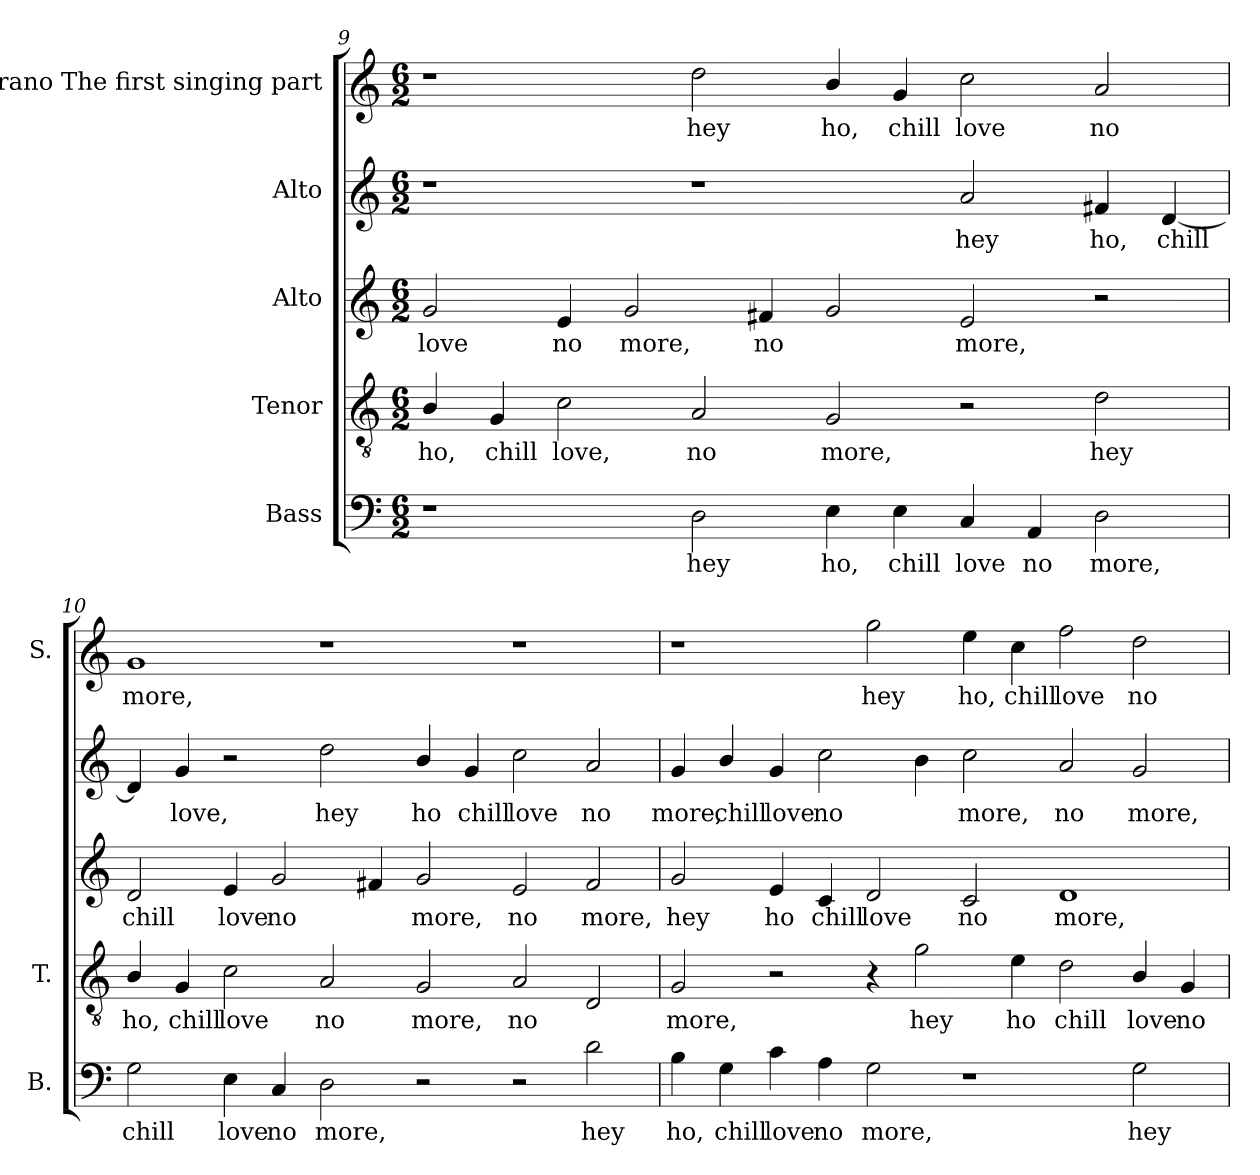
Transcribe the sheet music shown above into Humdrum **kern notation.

**kern	**text	**kern	**text	**kern	**text	**kern	**text	**kern	**text
*part5	*part5	*part4	*part4	*part3	*part3	*part2	*part2	*part1	*part1
*staff5	*staff5	*staff4	*staff4	*staff3	*staff3	*staff2	*staff2	*staff1	*staff1
*I"Bass	*	*I"Tenor	*	*I"Alto	*	*I"Alto	*	*I"Soprano The first singing part	*
*I'B.	*	*I'T.	*	*	*	*	*	*I'S.	*
!!LO:LB:g=z
*clefF4	*	*clefGv2	*	*clefG2	*	*clefG2	*	*clefG2	*
*	*	*ITrd7c12	*	*ITrd7c12	*	*ITrd7c12	*	*	*
*k[]	*	*k[]	*	*k[]	*	*k[]	*	*k[]	*
*C:	*	*C:	*	*C:	*	*C:	*	*C:	*
*M6/2	*	*M6/2	*	*M6/2	*	*M6/2	*	*M6/2	*
=9	=9	=9	=9	=9	=9	=9	=9	=9	=9
!	!	!	!LO:LY:b:color=#000000	!	!	!	!	!	!
!	!	!	!	!	!LO:LY:b:color=#000000	!	!	!	!
1r	.	4BBi/	ho,	2Gi/	love	1r	.	1r	.
!	!	!	!LO:LY:b:color=#000000	!	!	!	!	!	!
.	.	4GGi/	chill	.	.	.	.	.	.
!	!	!	!LO:LY:b:color=#000000	!	!	!	!	!	!
!	!	!	!	!	!LO:LY:b:color=#000000	!	!	!	!
.	.	2Ci\	love,	4Ei/	no	.	.	.	.
!	!	!	!	!	!LO:LY:b:color=#000000	!	!	!	!
.	.	.	.	2Gi/	more,	.	.	.	.
!	!LO:LY:b:color=#000000	!	!	!	!	!	!	!	!
!	!	!	!LO:LY:b:color=#000000	!	!	!	!	!	!
!	!	!	!	!	!	!	!	!	!LO:LY:b:color=#000000
2Di\	hey	2AAi/	no	.	.	1r	.	2ddi\	hey
!	!	!	!	!	!LO:LY:b:color=#000000	!	!	!	!
.	.	.	.	4F#Xi/	no	.	.	.	.
!	!LO:LY:b:color=#000000	!	!	!	!	!	!	!	!
!	!	!	!LO:LY:b:color=#000000	!	!	!	!	!	!
!	!	!	!	!	!	!	!	!	!LO:LY:b:color=#000000
4Ei\	ho,	2GGi/	more,	2Gi/	.	.	.	4bi/	ho,
!	!LO:LY:b:color=#000000	!	!	!	!	!	!	!	!
!	!	!	!	!	!	!	!	!	!LO:LY:b:color=#000000
4Ei\	chill	.	.	.	.	.	.	4gi/	chill
!	!LO:LY:b:color=#000000	!	!	!	!	!	!	!	!
!	!	!	!	!	!LO:LY:b:color=#000000	!	!	!	!
!	!	!	!	!	!	!	!LO:LY:b:color=#000000	!	!
!	!	!	!	!	!	!	!	!	!LO:LY:b:color=#000000
4Ci/	love	2r	.	2Ei/	more,	2Ai/	hey	2cci\	love
!	!LO:LY:b:color=#000000	!	!	!	!	!	!	!	!
4AAi/	no	.	.	.	.	.	.	.	.
!	!LO:LY:b:color=#000000	!	!	!	!	!	!	!	!
!	!	!	!LO:LY:b:color=#000000	!	!	!	!	!	!
!	!	!	!	!	!	!	!LO:LY:b:color=#000000	!	!
!	!	!	!	!	!	!	!	!	!LO:LY:b:color=#000000
2Di\	more,	2Di\	hey	2r	.	4F#Xi/	ho,	2ai/	no
!	!	!	!	!	!	!	!LO:LY:b:color=#000000	!	!
.	.	.	.	.	.	[4Di/	chill	.	.
=10	=10	=10	=10	=10	=10	=10	=10	=10	=10
!	!LO:LY:b:color=#000000	!	!	!	!	!	!	!	!
!	!	!	!LO:LY:b:color=#000000	!	!	!	!	!	!
!	!	!	!	!	!LO:LY:b:color=#000000	!	!	!	!
!	!	!	!	!	!	!	!	!	!LO:LY:b:color=#000000
2Gi\	chill	4BBi/	ho,	2Di/	chill	4Di/]	.	1gi	more,
!	!	!	!LO:LY:b:color=#000000	!	!	!	!	!	!
!	!	!	!	!	!	!	!LO:LY:b:color=#000000	!	!
.	.	4GGi/	chill	.	.	4Gi/	love,	.	.
!	!LO:LY:b:color=#000000	!	!	!	!	!	!	!	!
!	!	!	!LO:LY:b:color=#000000	!	!	!	!	!	!
!	!	!	!	!	!LO:LY:b:color=#000000	!	!	!	!
4Ei\	love	2Ci\	love	4Ei/	love	2r	.	.	.
!	!LO:LY:b:color=#000000	!	!	!	!	!	!	!	!
!	!	!	!	!	!LO:LY:b:color=#000000	!	!	!	!
4Ci/	no	.	.	2Gi/	no	.	.	.	.
!	!LO:LY:b:color=#000000	!	!	!	!	!	!	!	!
!	!	!	!LO:LY:b:color=#000000	!	!	!	!	!	!
!	!	!	!	!	!	!	!LO:LY:b:color=#000000	!	!
2Di\	more,	2AAi/	no	.	.	2di\	hey	1r	.
.	.	.	.	4F#Xi/	.	.	.	.	.
!	!	!	!LO:LY:b:color=#000000	!	!	!	!	!	!
!	!	!	!	!	!LO:LY:b:color=#000000	!	!	!	!
!	!	!	!	!	!	!	!LO:LY:b:color=#000000	!	!
2r	.	2GGi/	more,	2Gi/	more,	4Bi/	ho	.	.
!	!	!	!	!	!	!	!LO:LY:b:color=#000000	!	!
.	.	.	.	.	.	4Gi/	chill	.	.
!	!	!	!LO:LY:b:color=#000000	!	!	!	!	!	!
!	!	!	!	!	!LO:LY:b:color=#000000	!	!	!	!
!	!	!	!	!	!	!	!LO:LY:b:color=#000000	!	!
2r	.	2AAi/	no	2Ei/	no	2ci\	love	1r	.
!	!LO:LY:b:color=#000000	!	!	!	!	!	!	!	!
!	!	!	!	!	!LO:LY:b:color=#000000	!	!	!	!
!	!	!	!	!	!	!	!LO:LY:b:color=#000000	!	!
2di\	hey	2DDi/	.	2F#i/	more,	2Ai/	no	.	.
!!LO:LB:g=z
=11	=11	=11	=11	=11	=11	=11	=11	=11	=11
!	!LO:LY:b:color=#000000	!	!	!	!	!	!	!	!
!	!	!	!LO:LY:b:color=#000000	!	!	!	!	!	!
!	!	!	!	!	!LO:LY:b:color=#000000	!	!	!	!
!	!	!	!	!	!	!	!LO:LY:b:color=#000000	!	!
4Bi\	ho,	2GGi/	more,	2Gi/	hey	4Gi/	more,	1r	.
!	!LO:LY:b:color=#000000	!	!	!	!	!	!	!	!
!	!	!	!	!	!	!	!LO:LY:b:color=#000000	!	!
4Gi\	chill	.	.	.	.	4Bi/	chill	.	.
!	!LO:LY:b:color=#000000	!	!	!	!	!	!	!	!
!	!	!	!	!	!LO:LY:b:color=#000000	!	!	!	!
!	!	!	!	!	!	!	!LO:LY:b:color=#000000	!	!
4ci\	love	2r	.	4Ei/	ho	4Gi/	love	.	.
!	!LO:LY:b:color=#000000	!	!	!	!	!	!	!	!
!	!	!	!	!	!LO:LY:b:color=#000000	!	!	!	!
!	!	!	!	!	!	!	!LO:LY:b:color=#000000	!	!
4Ai\	no	.	.	4Ci/	chill	2ci\	no	.	.
!	!LO:LY:b:color=#000000	!	!	!	!	!	!	!	!
!	!	!	!	!	!LO:LY:b:color=#000000	!	!	!	!
!	!	!	!	!	!	!	!	!	!LO:LY:b:color=#000000
2Gi\	more,	4r	.	2Di/	love	.	.	2ggi\	hey
!	!	!	!LO:LY:b:color=#000000	!	!	!	!	!	!
.	.	2Gi\	hey	.	.	4Bi\	.	.	.
!	!	!	!	!	!LO:LY:b:color=#000000	!	!	!	!
!	!	!	!	!	!	!	!LO:LY:b:color=#000000	!	!
!	!	!	!	!	!	!	!	!	!LO:LY:b:color=#000000
1r	.	.	.	2Ci/	no	2ci\	more,	4eei\	ho,
!	!	!	!LO:LY:b:color=#000000	!	!	!	!	!	!
!	!	!	!	!	!	!	!	!	!LO:LY:b:color=#000000
.	.	4Ei\	ho	.	.	.	.	4cci\	chill
!	!	!	!LO:LY:b:color=#000000	!	!	!	!	!	!
!	!	!	!	!	!LO:LY:b:color=#000000	!	!	!	!
!	!	!	!	!	!	!	!LO:LY:b:color=#000000	!	!
!	!	!	!	!	!	!	!	!	!LO:LY:b:color=#000000
.	.	2Di\	chill	1Di	more,	2Ai/	no	2ffi\	love
!	!LO:LY:b:color=#000000	!	!	!	!	!	!	!	!
!	!	!	!LO:LY:b:color=#000000	!	!	!	!	!	!
!	!	!	!	!	!	!	!LO:LY:b:color=#000000	!	!
!	!	!	!	!	!	!	!	!	!LO:LY:b:color=#000000
2Gi\	hey	4BBi/	love	.	.	2Gi/	more,	2ddi\	no
!	!	!	!LO:LY:b:color=#000000	!	!	!	!	!	!
.	.	4GGi/	no	.	.	.	.	.	.
=	=	=	=	=	=	=	=	=	=
*-	*-	*-	*-	*-	*-	*-	*-	*-	*-
